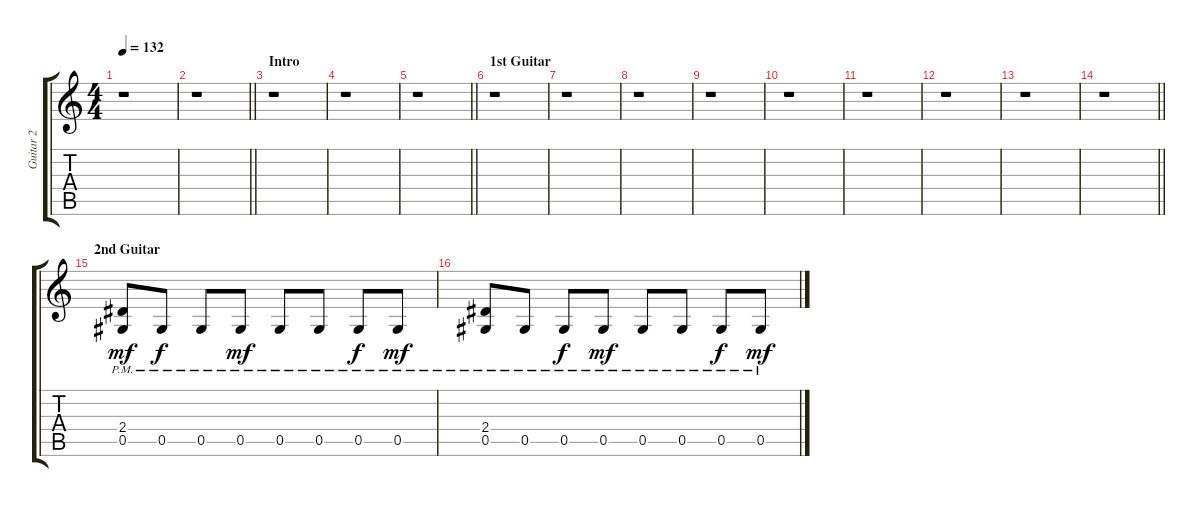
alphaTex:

\track ("Guitar 2" "Guitar 2") {instrument overdrivenguitar}
\staff {score tabs}
\tuning (Eb4 Bb3 Gb3 Db3 Ab2 Eb2) {hide}
\ts (4 4)
\tempo 132
\clef g2
\ks c
r.1{dy mf instrument overdrivenguitar} |
\barLineRight lightlight
r.1 |
\section ("" "Intro")
r.1 |
r.1 |
\barLineRight lightlight
r.1 |
\section ("" "1st Guitar")
r.1 |
r.1 |
r.1 |
r.1 |
r.1 |
r.1 |
r.1 |
r.1 |
\barLineRight lightlight
r.1 |
\section ("" "2nd Guitar")
(2.4 0.5{pm}).8 0.5{pm}.8{dy f} 0.5{pm}.8 0.5{pm}.8{dy mf} 0.5{pm}.8 0.5{pm}.8 0.5{pm}.8{dy f} 0.5{pm}.8{dy mf} |
(2.4 0.5{pm}).8 0.5{pm}.8 0.5{pm}.8{dy f} 0.5{pm}.8{dy mf} 0.5{pm}.8 0.5{pm}.8 0.5{pm}.8{dy f} 0.5{pm}.8{dy mf}
